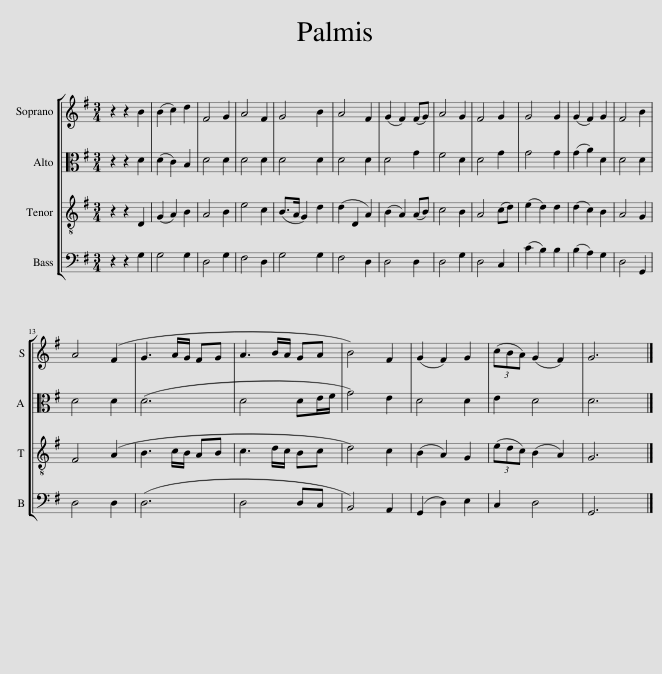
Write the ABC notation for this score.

X:1
%%score [ 1 2 3 4 ]
L:1/8
M:3/4
I:linebreak $
K:G
V:1 treble
V:2 alto
V:3 treble-8
V:4 bass
V:1
 z2 z2 B2 | (B2 c2) d2 | F4 G2 | A4 F2 | G4 B2 | %5
 A4 F2 | (G2 F2) (FG) | A4 G2 | F4 G2 | G4 G2 | %10
 (G2 F2) G2 | F4 B2 |$ A4 (F2 | G3 A/G/ FG | A3 B/A/ GA | %15
 B4) F2 | (G2 F2) G2 | (3(cBA) (G2 F2) | G6 |] %19
V:2
 z2 z2 D2 | (D2 C2) B,2 | D4 D2 | D4 D2 | D4 D2 | %5
 D4 D2 | D4 G2 | F4 D2 | D4 G2 | G4 G2 | %10
 (G2 A2) D2 | D4 D2 |$ D4 D2 | (D6 | D4 DE/F/ | %15
 G4) E2 | D4 D2 | E2 D4 | D6 |] %19
V:3
 z2 z2 D2 | (G2 A2) B2 | A4 B2 | e4 c2 | (B>A G2) d2 | %5
 (d2 D2 A2) | (B2 A2) (AB) | c4 B2 | A4 (cd) | (e2 d2) d2 | %10
 (d2 c2) B2 | A4 G2 |$ F4 (A2 | B3 c/B/ AB | c3 d/c/ Bc | %15
 d4) c2 | (B2 A2) G2 | (3(edc) (B2 A2) | G6 |] %19
V:4
 z2 z2 G,2 | G,4 G,2 | D,4 G,2 | F,4 D,2 | G,4 G,2 | %5
 F,4 D,2 | D,4 D,2 | D,4 G,2 | D,4 C,2 | (C2 B,2) B,2 | %10
 (B,2 A,2) G,2 | D,4 G,,2 |$ D,4 D,2 | (D,6 | D,4 D,C, | %15
 B,,4) A,,2 | (G,,2 D,2) E,2 | C,2 D,4 | G,,6 |] %19
